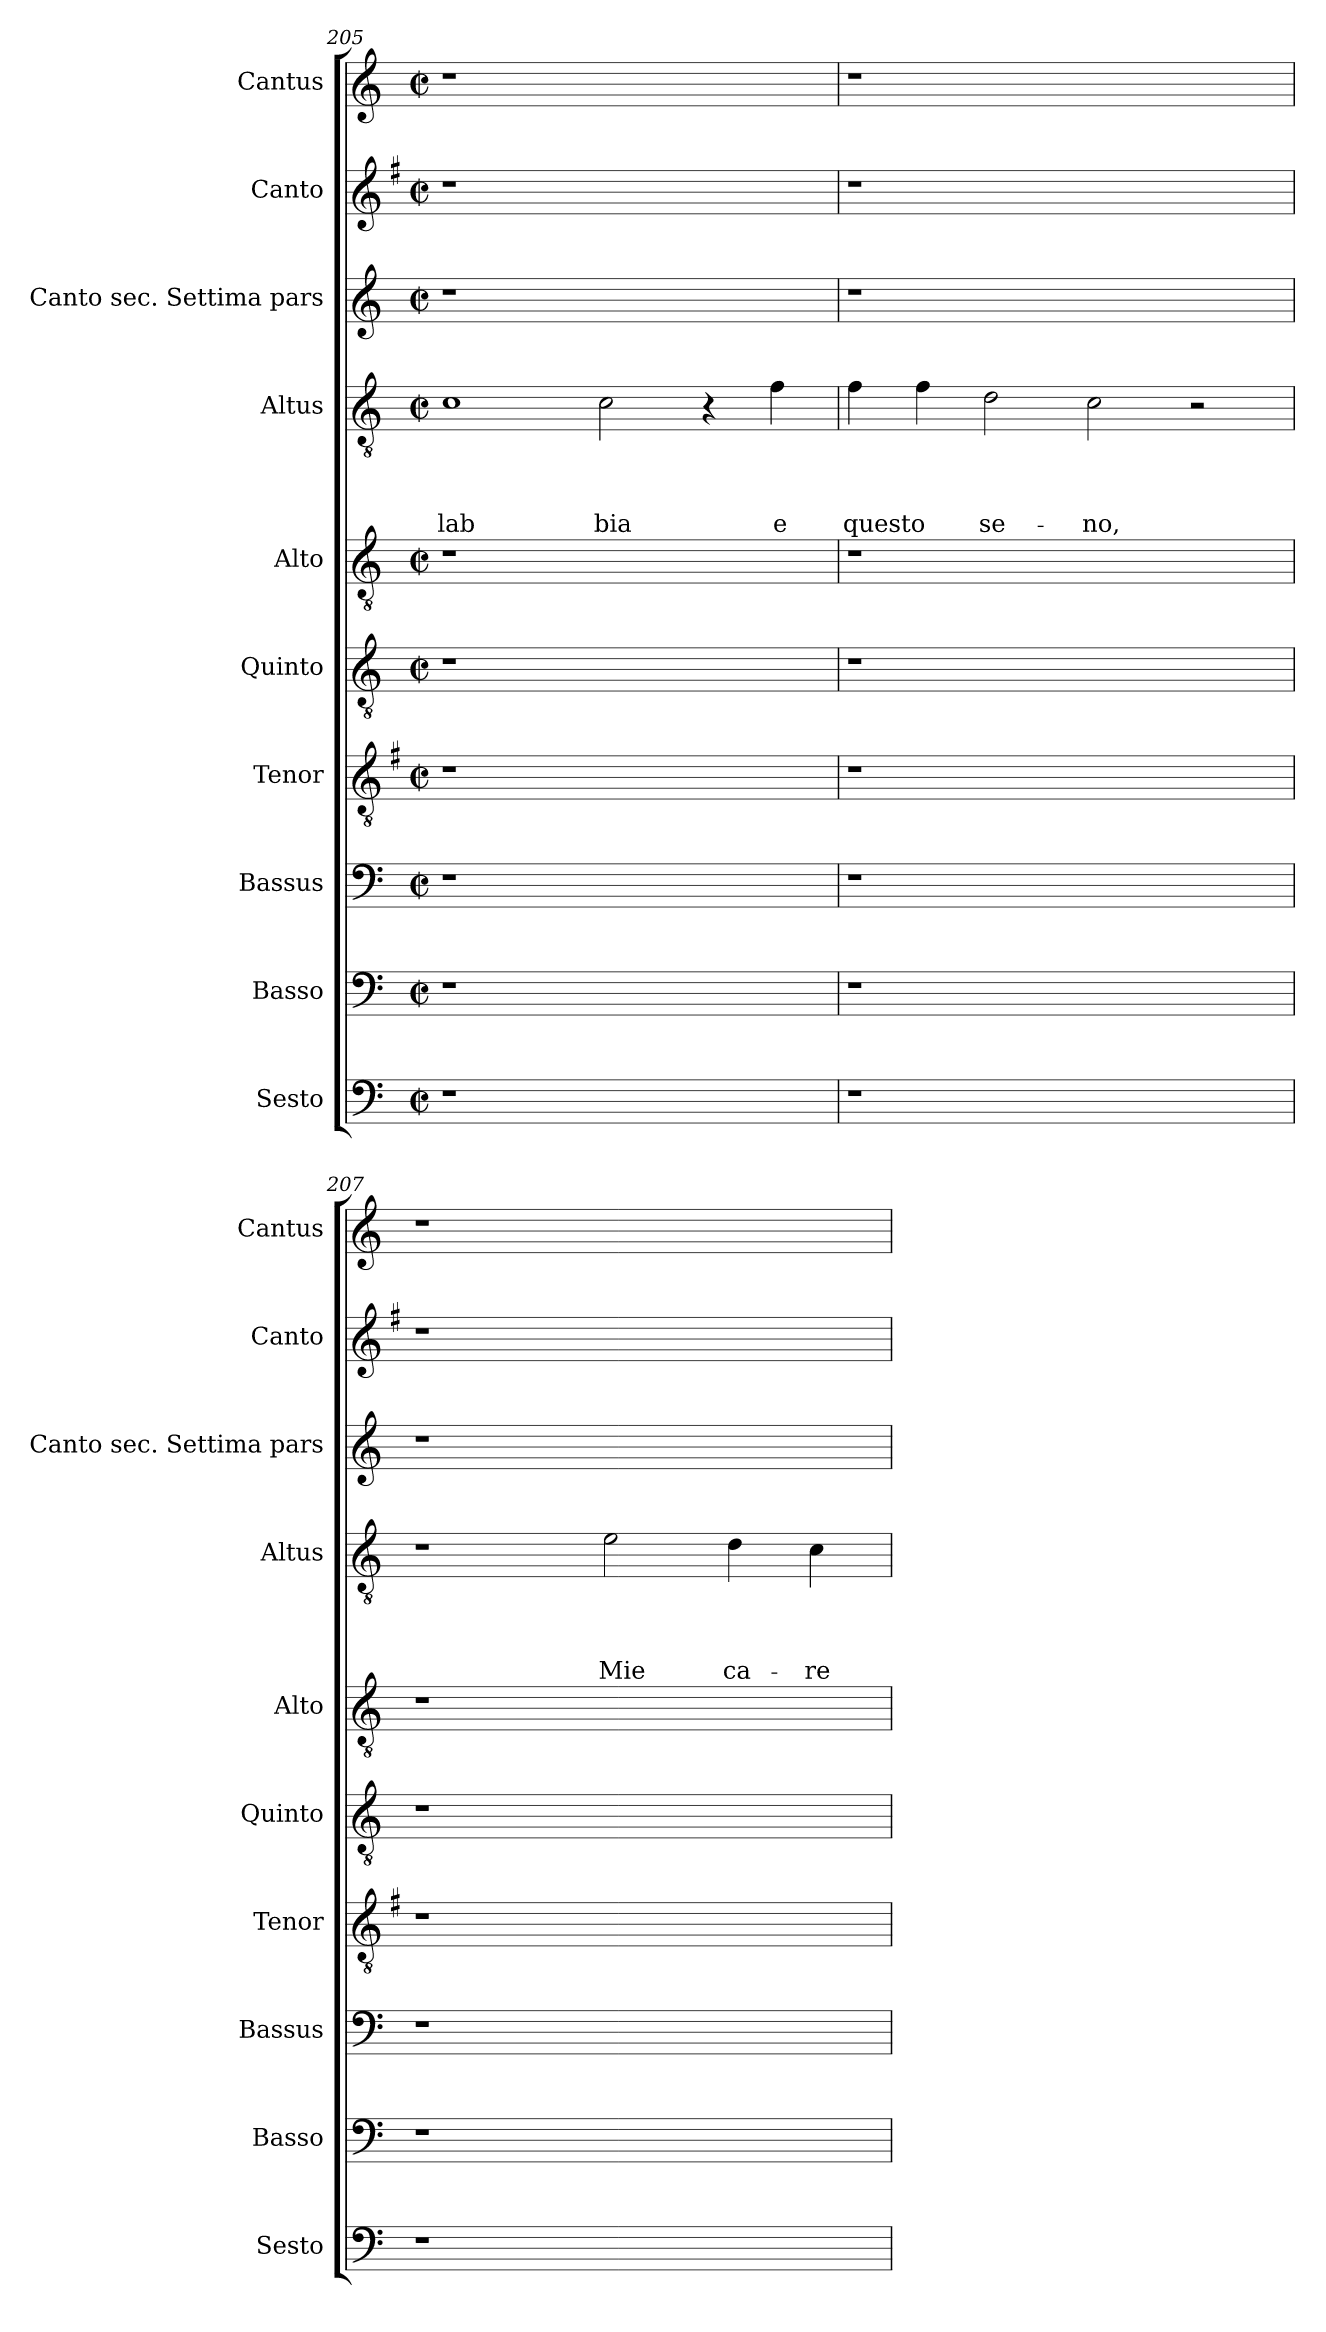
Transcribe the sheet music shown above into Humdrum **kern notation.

**kern	**kern	**kern	**kern	**kern	**kern	**kern	**text	**text	**text	**text	**kern	**kern	**kern
*part10	*part9	*part8	*part7	*part6	*part5	*part4	*part4	*part4	*part4	*part4	*part3	*part2	*part1
*staff10	*staff9	*staff8	*staff7	*staff6	*staff5	*staff4	*staff4	*staff4	*staff4	*staff4	*staff3	*staff2	*staff1
*I"Sesto	*I"Basso	*I"Bassus	*I"Tenor	*I"Quinto	*I"Alto	*I"Altus	*	*	*	*	*I"Canto sec. Settima pars	*I"Canto	*I"Cantus
*I'Sesto	*I'Basso	*I'Bassus	*I'Tenor	*I'Quinto	*I'Alto	*I'Altus	*	*	*	*	*I'Canto sec. Settima pars	*I'Canto	*I'Cantus
*clefF4	*clefF4	*clefF4	*clefGv2	*clefGv2	*clefGv2	*clefGv2	*	*	*	*	*clefG2	*clefG2	*clefG2
*k[]	*k[]	*k[]	*k[f#]	*k[]	*k[]	*k[]	*	*	*	*	*k[]	*k[f#]	*k[]
*C:	*C:	*C:	*G:	*C:	*C:	*C:	*	*	*	*	*C:	*G:	*C:
*M2/2	*M2/2	*M2/2	*M2/2	*M2/2	*M2/2	*M2/2	*	*	*	*	*M2/2	*M2/2	*M2/2
*met(c|)	*met(c|)	*met(c|)	*met(c|)	*met(c|)	*met(c|)	*met(c|)	*	*	*	*	*met(c|)	*met(c|)	*met(c|)
=205	=205	=205	=205	=205	=205	=205	=205	=205	=205	=205	=205	=205	=205
!	!	!	!	!	!	!	!	!	!	!LO:LY:b	!	!	!
1r	1r	1r	1r	1r	1r	1c	.	.	.	lab	1r	1r	1r
!	!	!	!	!	!	!	!	!	!	!LO:LY:b	!	!	!
1ryy	1ryy	1ryy	1ryy	1ryy	1ryy	2c\	.	.	.	bia	1ryy	1ryy	1ryy
.	.	.	.	.	.	4r	.	.	.	.	.	.	.
!	!	!	!	!	!	!	!	!	!	!LO:LY:b	!	!	!
.	.	.	.	.	.	4f\	.	.	.	e	.	.	.
!!LO:LB:g=z
=206	=206	=206	=206	=206	=206	=206	=206	=206	=206	=206	=206	=206	=206
!	!	!	!	!	!	!	!	!	!	!LO:LY:b	!	!	!
1r	1r	1r	1r	1r	1r	4f\	.	.	.	questo	1r	1r	1r
.	.	.	.	.	.	4f\	.	.	.	.	.	.	.
!	!	!	!	!	!	!	!	!	!	!LO:LY:b	!	!	!
.	.	.	.	.	.	2d\	.	.	.	se-	.	.	.
!	!	!	!	!	!	!	!	!	!	!LO:LY:b	!	!	!
1ryy	1ryy	1ryy	1ryy	1ryy	1ryy	2c\	.	.	.	-no,	1ryy	1ryy	1ryy
.	.	.	.	.	.	2r	.	.	.	.	.	.	.
=207	=207	=207	=207	=207	=207	=207	=207	=207	=207	=207	=207	=207	=207
1r	1r	1r	1r	1r	1r	1r	.	.	.	.	1r	1r	1r
!	!	!	!	!	!	!	!	!	!	!LO:LY:b	!	!	!
1ryy	1ryy	1ryy	1ryy	1ryy	1ryy	2e\	.	.	.	Mie	1ryy	1ryy	1ryy
!	!	!	!	!	!	!	!	!	!	!LO:LY:b	!	!	!
.	.	.	.	.	.	4d\	.	.	.	ca-	.	.	.
!	!	!	!	!	!	!	!	!	!	!LO:LY:b	!	!	!
.	.	.	.	.	.	4c\	.	.	.	-re	.	.	.
=	=	=	=	=	=	=	=	=	=	=	=	=	=
*-	*-	*-	*-	*-	*-	*-	*-	*-	*-	*-	*-	*-	*-
